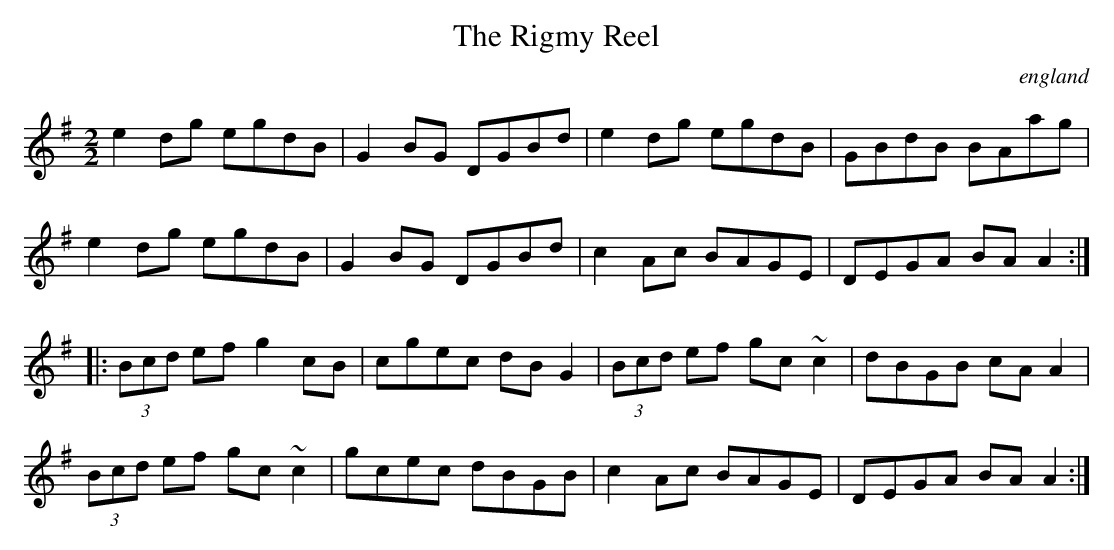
X:1
T:The Rigmy Reel
O:england
M:2/2
L:1/8
K:ADor
e2dg egdB|G2BG DGBd|e2dg egdB|GBdB BAag|
e2dg egdB|G2BG DGBd|c2Ac BAGE|DEGA BAA2:|
|:(3Bcd ef g2cB|cgec dBG2|(3Bcd ef gc~c2|dBGB cAA2|
(3Bcd ef gc~c2|gcec dBGB|c2Ac BAGE|DEGA BAA2:|
